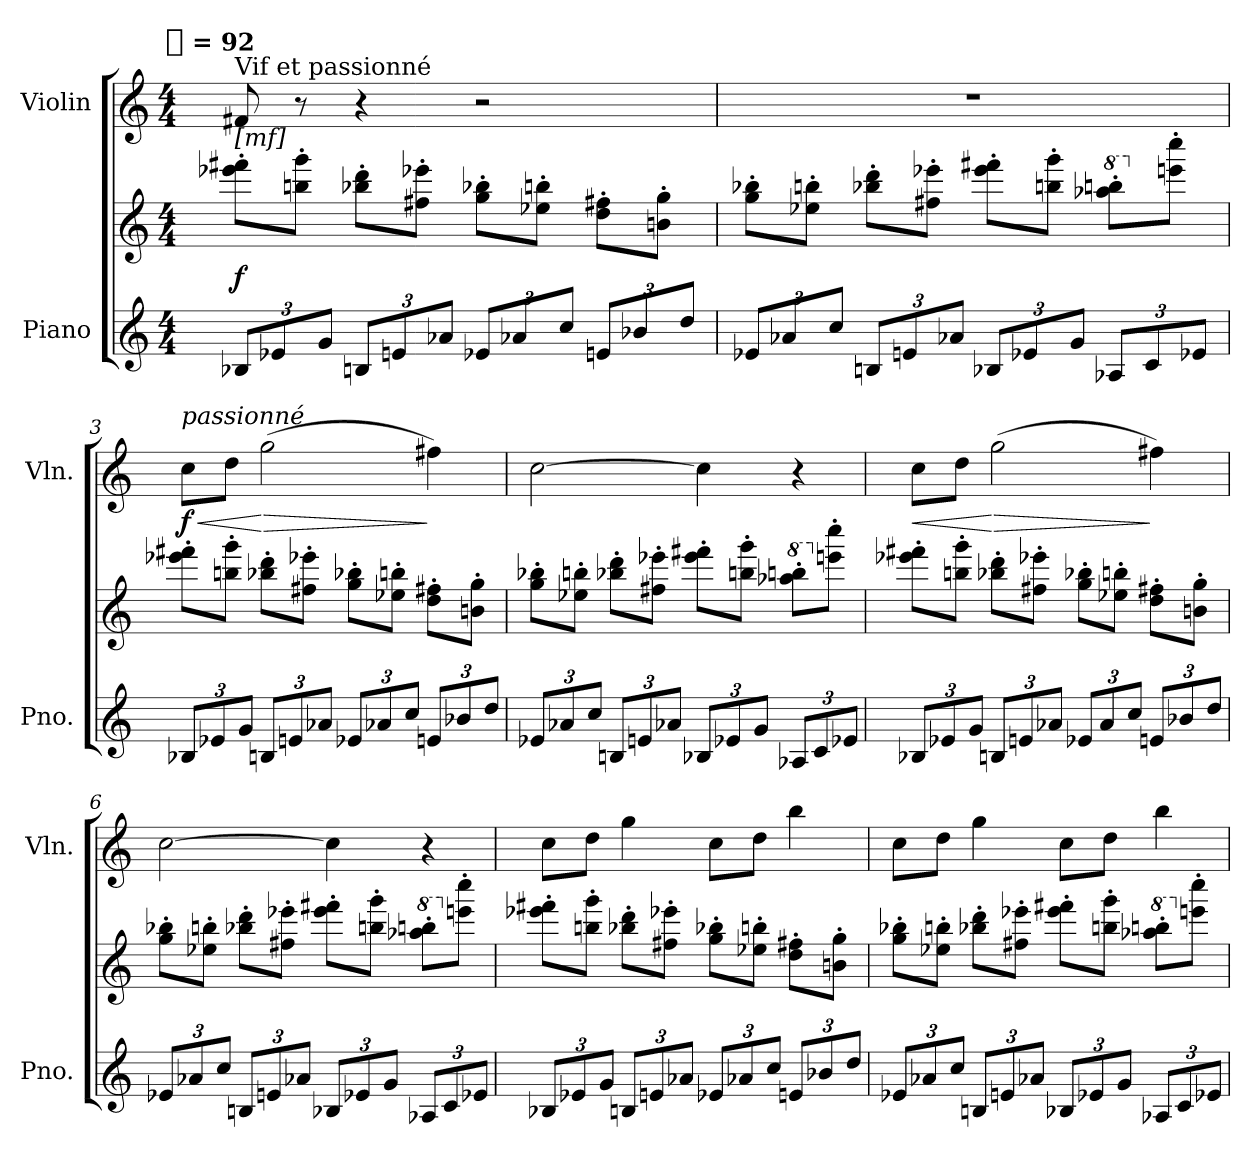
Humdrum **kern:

**kern	**kern	**dynam	**kern	**dynam
*part2	*part2	*part2	*part1	*part1
*staff3	*staff2	*staff2/3	*staff1	*staff1
*I"Piano	*	*	*I"Violin	*
*I'Pno.	*	*	*I'Vln.	*
*clefG2	*clefG2	*	*clefG2	*
*k[]	*k[]	*	*k[]	*
*C:	*C:	*	*C:	*
!!LO:TX:omd:t=[half] = 92
*M4/4	*M4/4	*	*M4/4	*
*MM184	*MM184	*	*MM120	*
=1	=1	=1	=1	=1
!	!	!	!LO:TX:b:t=[mf]	!
!	!	!	!LO:TX:a:t=Vif et passionné	!
12B-XL	8eee-X' 8fff#X'L	f	8f#X	.
12e-X	.	.	.	.
.	8bbn' 8ggg'J	.	8r	.
12gJ	.	.	.	.
12BnL	8bb-X' 8ddd'L	.	4r	.
12en	.	.	.	.
.	8ff#X' 8eee-X'J	.	.	.
12a-XJ	.	.	.	.
12e-XL	8gg' 8bb-X'L	.	2r	.
12a-X	.	.	.	.
.	8ee-X' 8bbn'J	.	.	.
12ccJ	.	.	.	.
12enL	8dd' 8ff#X'L	.	.	.
12b-X	.	.	.	.
.	8bn' 8gg'J	.	.	.
12ddJ	.	.	.	.
=2	=2	=2	=2	=2
12e-XL	8gg' 8bb-X'L	.	1r	.
12a-X	.	.	.	.
.	8ee-X' 8bbn'J	.	.	.
12ccJ	.	.	.	.
12BnL	8bb-X' 8ddd'L	.	.	.
12en	.	.	.	.
.	8ff#X' 8eee-X'J	.	.	.
12a-XJ	.	.	.	.
12B-XL	8eee-' 8fff#X'L	.	.	.
12e-X	.	.	.	.
.	8bbn' 8ggg'J	.	.	.
12gJ	.	.	.	.
*	*8va	*	*	*
12A-XL	8aaa-X' 8bbbn'L	.	.	.
12c	.	.	.	.
*	*X8va	*	*	*
.	8eeen' 8cccc'J	.	.	.
12e-XJ	.	.	.	.
=3	=3	=3	=3	=3
!	!	!	!LO:TX:a:i:t=passionné	!
!	!	!	!	!LO:HP:b
12B-XL	8eee-X' 8fff#X'L	.	8ccL	< f
12e-X	.	.	.	.
.	8bbn' 8ggg'J	.	8ddJ	.
12gJ	.	.	.	.
!	!	!	!	!LO:HP:n=1:b
12BnL	8bb-X' 8ddd'L	.	(2gg	[ >
12en	.	.	.	.
.	8ff#X' 8eee-X'J	.	.	.
12a-XJ	.	.	.	.
12e-XL	8gg' 8bb-X'L	.	.	.
12a-X	.	.	.	.
.	8ee-X' 8bbn'J	.	.	.
12ccJ	.	.	.	.
12enL	8dd' 8ff#X'L	.	4ff#X)	]
12b-X	.	.	.	.
.	8bn' 8gg'J	.	.	.
12ddJ	.	.	.	.
=4	=4	=4	=4	=4
12e-XL	8gg' 8bb-X'L	.	[2cc	.
12a-X	.	.	.	.
.	8ee-X' 8bbn'J	.	.	.
12ccJ	.	.	.	.
12BnL	8bb-X' 8ddd'L	.	.	.
12en	.	.	.	.
.	8ff#X' 8eee-X'J	.	.	.
12a-XJ	.	.	.	.
12B-XL	8eee-' 8fff#X'L	.	4cc]	.
12e-X	.	.	.	.
.	8bbn' 8ggg'J	.	.	.
12gJ	.	.	.	.
*	*8va	*	*	*
12A-XL	8aaa-X' 8bbbn'L	.	4r	.
12c	.	.	.	.
*	*X8va	*	*	*
.	8eeen' 8cccc'J	.	.	.
12e-XJ	.	.	.	.
=5	=5	=5	=5	=5
!	!	!	!	!LO:HP:b
12B-XL	8eee-X' 8fff#X'L	.	8ccL	<
12e-X	.	.	.	.
.	8bbn' 8ggg'J	.	8ddJ	.
12gJ	.	.	.	.
!	!	!	!	!LO:HP:n=1:b
12BnL	8bb-X' 8ddd'L	.	(2gg	[ >
12en	.	.	.	.
.	8ff#X' 8eee-X'J	.	.	.
12a-XJ	.	.	.	.
12e-XL	8gg' 8bb-X'L	.	.	.
12a-	.	.	.	.
.	8ee-X' 8bbn'J	.	.	.
12ccJ	.	.	.	.
12enL	8dd' 8ff#X'L	.	4ff#X)	]
12b-X	.	.	.	.
.	8bn' 8gg'J	.	.	.
12ddJ	.	.	.	.
=6	=6	=6	=6	=6
12e-XL	8gg' 8bb-X'L	.	[2cc	.
12a-X	.	.	.	.
.	8ee-X' 8bbn'J	.	.	.
12ccJ	.	.	.	.
12BnL	8bb-X' 8ddd'L	.	.	.
12en	.	.	.	.
.	8ff#X' 8eee-X'J	.	.	.
12a-XJ	.	.	.	.
12B-XL	8eee-' 8fff#X'L	.	4cc]	.
12e-X	.	.	.	.
.	8bbn' 8ggg'J	.	.	.
12gJ	.	.	.	.
*	*8va	*	*	*
12A-XL	8aaa-X' 8bbbn'L	.	4r	.
12c	.	.	.	.
*	*X8va	*	*	*
.	8eeen' 8cccc'J	.	.	.
12e-XJ	.	.	.	.
=7	=7	=7	=7	=7
12B-XL	8eee-X' 8fff#X'L	.	8ccL	.
12e-X	.	.	.	.
.	8bbn' 8ggg'J	.	8ddJ	.
12gJ	.	.	.	.
12BnL	8bb-X' 8ddd'L	.	4gg	.
12en	.	.	.	.
.	8ff#X' 8eee-X'J	.	.	.
12a-XJ	.	.	.	.
12e-XL	8gg' 8bb-X'L	.	8ccL	.
12a-X	.	.	.	.
.	8ee-X' 8bbn'J	.	8ddJ	.
12ccJ	.	.	.	.
12enL	8dd' 8ff#X'L	.	4bb	.
12b-X	.	.	.	.
.	8bn' 8gg'J	.	.	.
12ddJ	.	.	.	.
=8	=8	=8	=8	=8
12e-XL	8gg' 8bb-X'L	.	8ccL	.
12a-X	.	.	.	.
.	8ee-X' 8bbn'J	.	8ddJ	.
12ccJ	.	.	.	.
12BnL	8bb-X' 8ddd'L	.	4gg	.
12en	.	.	.	.
.	8ff#X' 8eee-X'J	.	.	.
12a-XJ	.	.	.	.
12B-XL	8eee-' 8fff#X'L	.	8ccL	.
12e-X	.	.	.	.
.	8bbn' 8ggg'J	.	8ddJ	.
12gJ	.	.	.	.
*	*8va	*	*	*
12A-XL	8aaa-X' 8bbbn'L	.	4bb	.
12c	.	.	.	.
*	*X8va	*	*	*
.	8eeen' 8cccc'J	.	.	.
12e-XJ	.	.	.	.
=	=	=	=	=
*-	*-	*-	*-	*-
